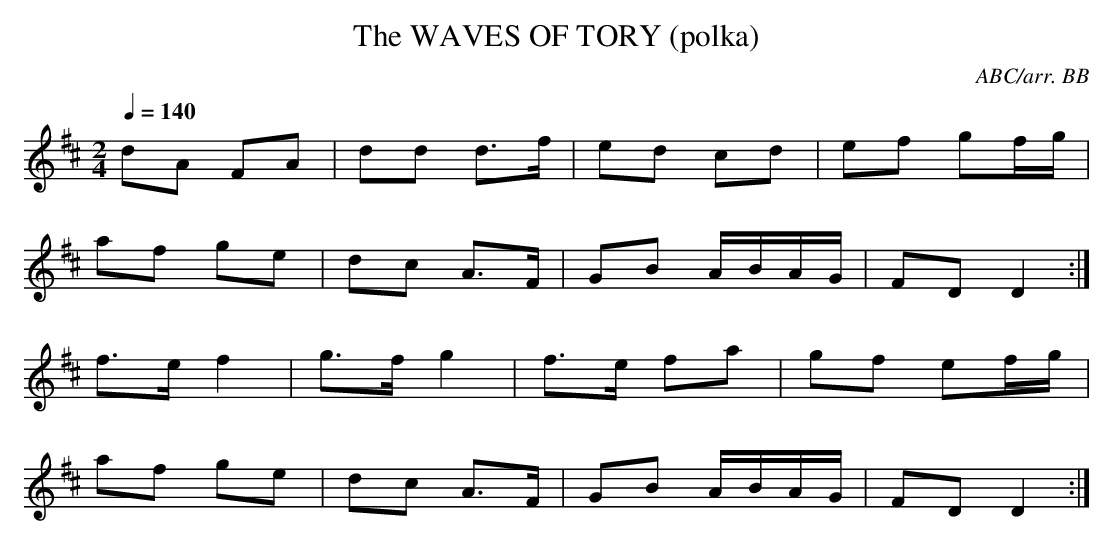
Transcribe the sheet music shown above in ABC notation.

X:1
T:WAVES OF TORY (polka), The
C:ABC/arr. BB
M:2/4
L:1/8
Q:1/4=140
K:D
dA FA|dd d>f|ed cd|ef gf/g/|
af ge|dc A>F|GB A/B/A/G/|FD D2 :|
f>e f2|g>f g2|f>e fa|gf ef/g/|
af ge|dc A>F|GB A/B/A/G/|FD D2 :|
